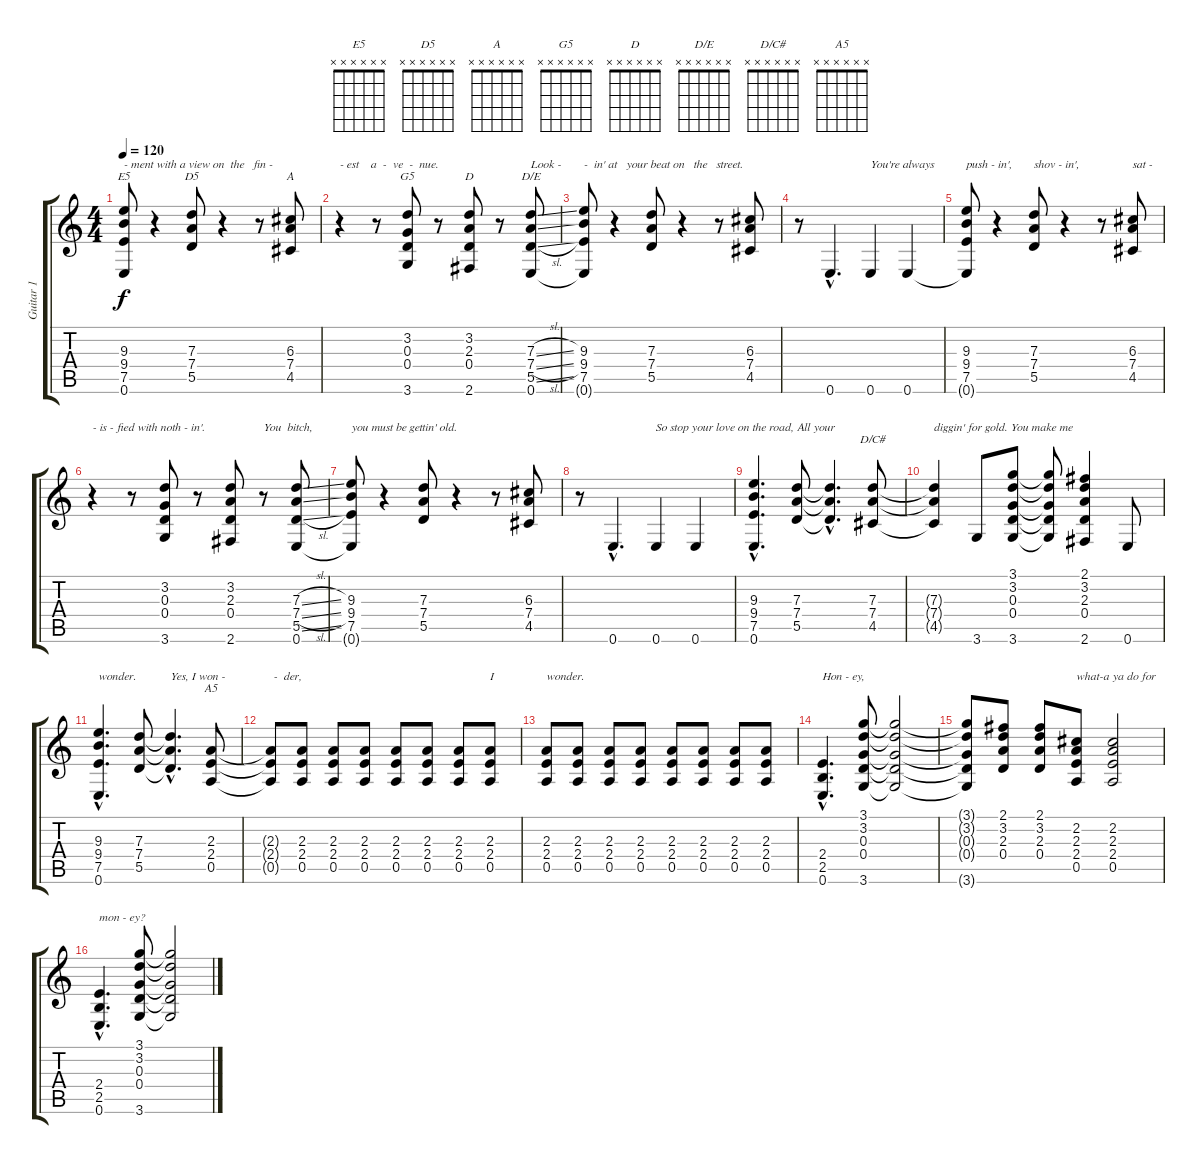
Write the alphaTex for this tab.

\track ("Guitar 1" "Guitar 1") {instrument overdrivenguitar}
\staff {score tabs}
\tuning (E4 B3 G3 D3 A2 E2) {hide}
\chord ("E5" x x x x x x)
\chord ("D5" x x x x x x)
\chord ("A" x x x x x x)
\chord ("G5" x x x x x x)
\chord ("D" x x x x x x)
\chord ("D/E" x x x x x x)
\chord ("D/C#" x x x x x x)
\chord ("A5" x x x x x x)
\ts (4 4)
\tempo 120
\clef g2
\ks c
(9.3 9.4 7.5 0.6{t}).8{ch "E5" txt "- ment with a view on  the   fin -" dy f} r.4 (7.3 7.4 5.5).8{ch "D5"} r.4 r.8 (6.3 7.4 4.5).8{ch "A"} |
r.4{txt "- est    a  -  ve  -  nue."} r.8 (3.2 0.3 0.4 3.6).8{ch "G5"} r.8 (3.2 2.3 0.4 2.6).8{ch "D"} r.8 (7.3{sl} 7.4{sl} 5.5{sl} 0.6).8{ch "D/E" txt "Look -"} |
(9.3 9.4 7.5 0.6{t}).8{txt "-  in' at   your beat on   the   street."} r.4 (7.3 7.4 5.5).8 r.4 r.8 (6.3 7.4 4.5).8 |
r.8 0.6{hac}.4{d} 0.6.4{txt "You're always"} 0.6.4 |
(9.3 9.4 7.5 0.6{t}).8{txt "push - in',"} r.4 (7.3 7.4 5.5).8{txt "shov - in',"} r.4 r.8 (6.3 7.4 4.5).8{txt "sat -"} |
r.4{txt "- is - fied with noth - in'."} r.8 (3.2 0.3 0.4 3.6).8 r.8 (3.2 2.3 0.4 2.6).8 r.8{txt "You  bitch,"} (7.3{sl} 7.4{sl} 5.5{sl} 0.6).8 |
(9.3 9.4 7.5 0.6{t}).8{txt "you must be gettin' old."} r.4 (7.3 7.4 5.5).8 r.4 r.8 (6.3 7.4 4.5).8 |
r.8 0.6{hac}.4{d} 0.6.4{txt "So stop your love on the road, All your"} 0.6.4 |
(9.3{hac} 9.4{hac} 7.5{hac} 0.6{hac}).4{d} (7.3 7.4 5.5).8 (7.3{hac t} 7.4{hac t} 5.5{hac t}).4{d} (7.3 7.4 4.5).8{ch "D/C#"} |
(7.3{t} 7.4{t} 4.5{t}).4{txt "diggin' for gold. You make me"} 3.6.8 (3.1 3.2 0.3 0.4 3.6).8 (3.1{t} 3.2{t} 0.3{t} 0.4{t} 3.6{t}).8 (2.1 3.2 2.3 0.4 2.6).4 0.6.8 |
(9.3{hac} 9.4{hac} 7.5{hac} 0.6{hac}).4{d txt "wonder."} (7.3 7.4 5.5).8 (7.3{hac t} 7.4{hac t} 5.5{hac t}).4{d txt "Yes, I won -"} (2.3 2.4 0.5).8{ch "A5"} |
(2.3{t} 2.4{t} 0.5{t}).8{txt " -  der,"} (2.3 2.4 0.5).8 (2.3 2.4 0.5).8 (2.3 2.4 0.5).8 (2.3 2.4 0.5).8 (2.3 2.4 0.5).8 (2.3 2.4 0.5).8 (2.3 2.4 0.5).8{txt "I"} |
(2.3 2.4 0.5).8{txt "wonder."} (2.3 2.4 0.5).8 (2.3 2.4 0.5).8 (2.3 2.4 0.5).8 (2.3 2.4 0.5).8 (2.3 2.4 0.5).8 (2.3 2.4 0.5).8 (2.3 2.4 0.5).8 |
(2.4{hac} 2.5{hac} 0.6{hac}).4{d txt "Hon - ey,"} (3.1 3.2 0.3 0.4 3.6).8 (3.1{t} 3.2{t} 0.3{t} 0.4{t} 3.6{t}).2 |
(3.1{t} 3.2{t} 0.3{t} 0.4{t} 3.6{t}).8 (2.1 3.2 2.3 0.4).8 (2.1 3.2 2.3 0.4).8 (2.2 2.3 2.4 0.5).8{txt "what-a ya do for"} (2.2 2.3 2.4 0.5).2 |
(2.4{hac} 2.5{hac} 0.6{hac}).4{d txt "mon - ey?"} (3.1 3.2 0.3 0.4 3.6).8 (3.1{t} 3.2{t} 0.3{t} 0.4{t} 3.6{t}).2
